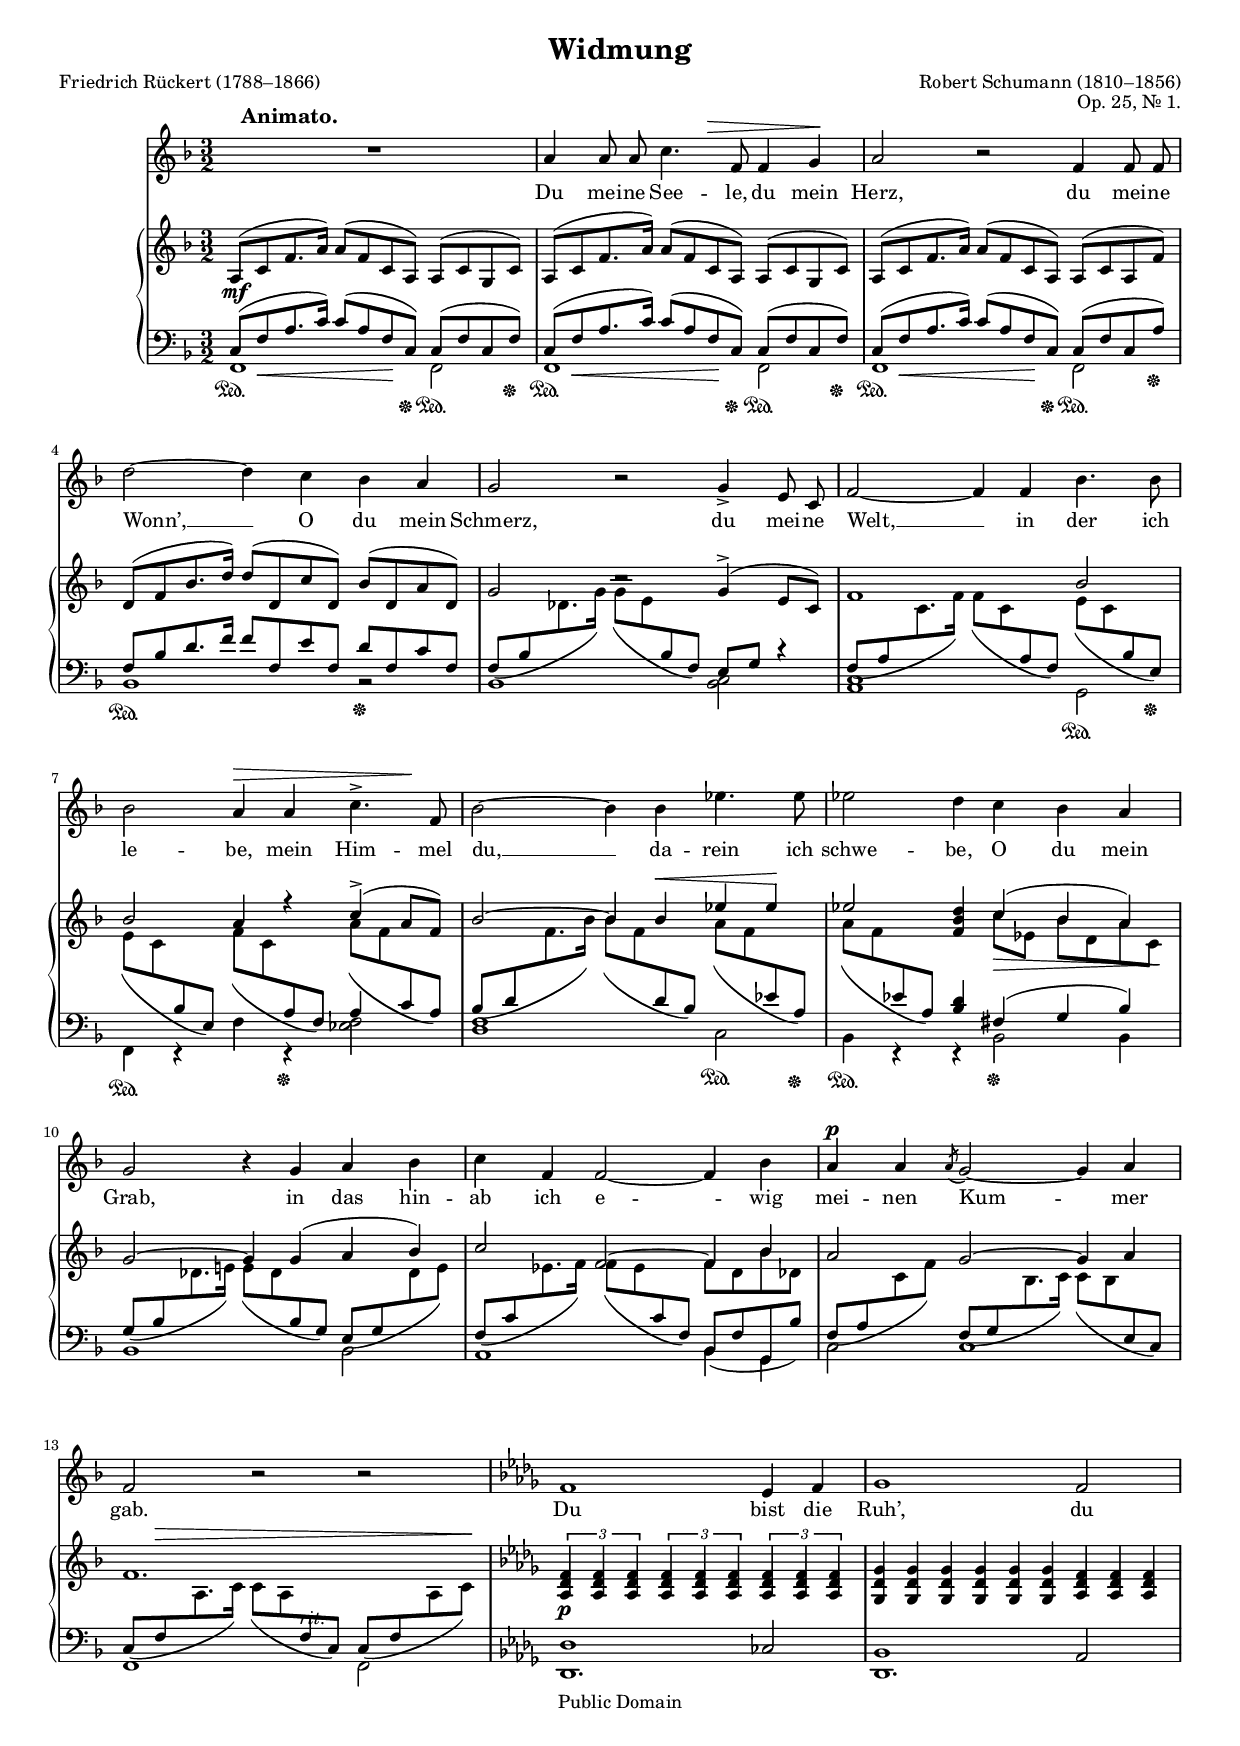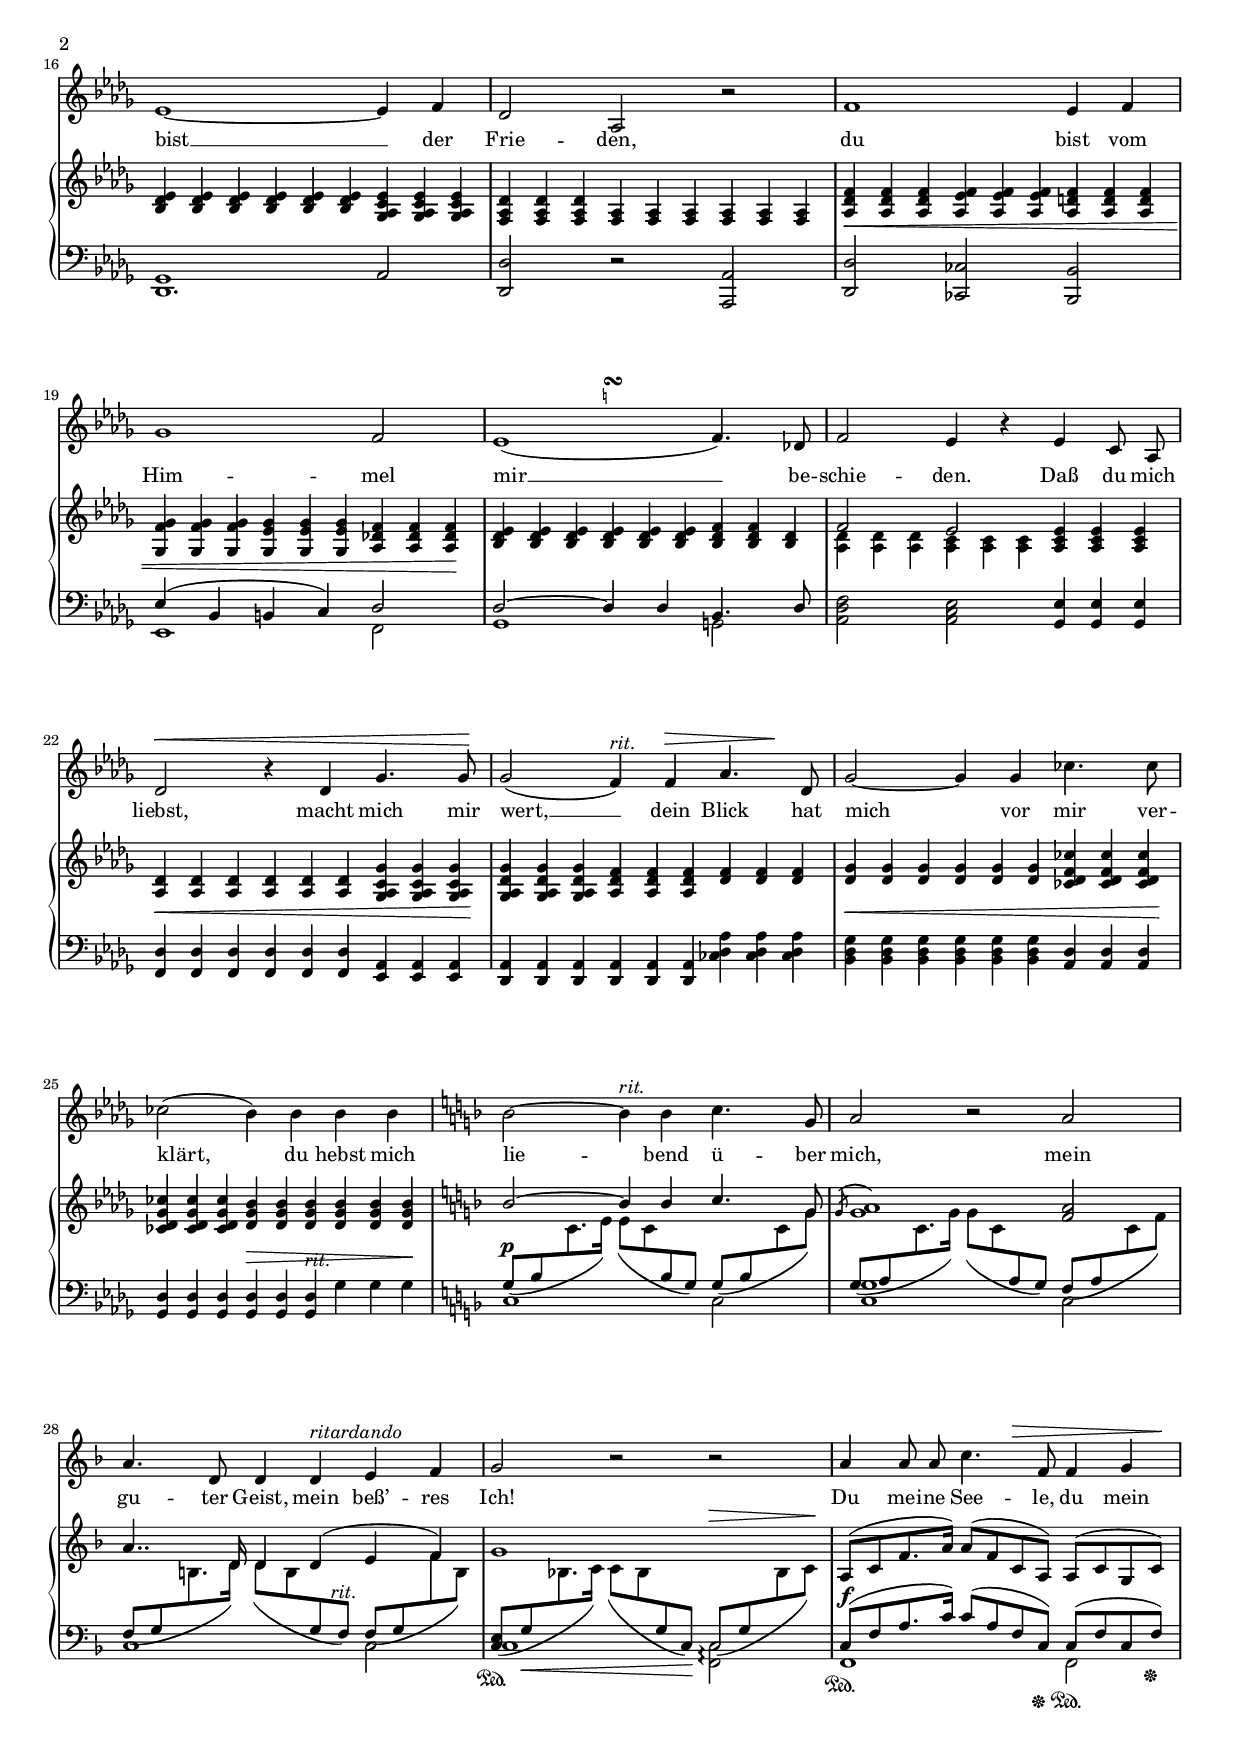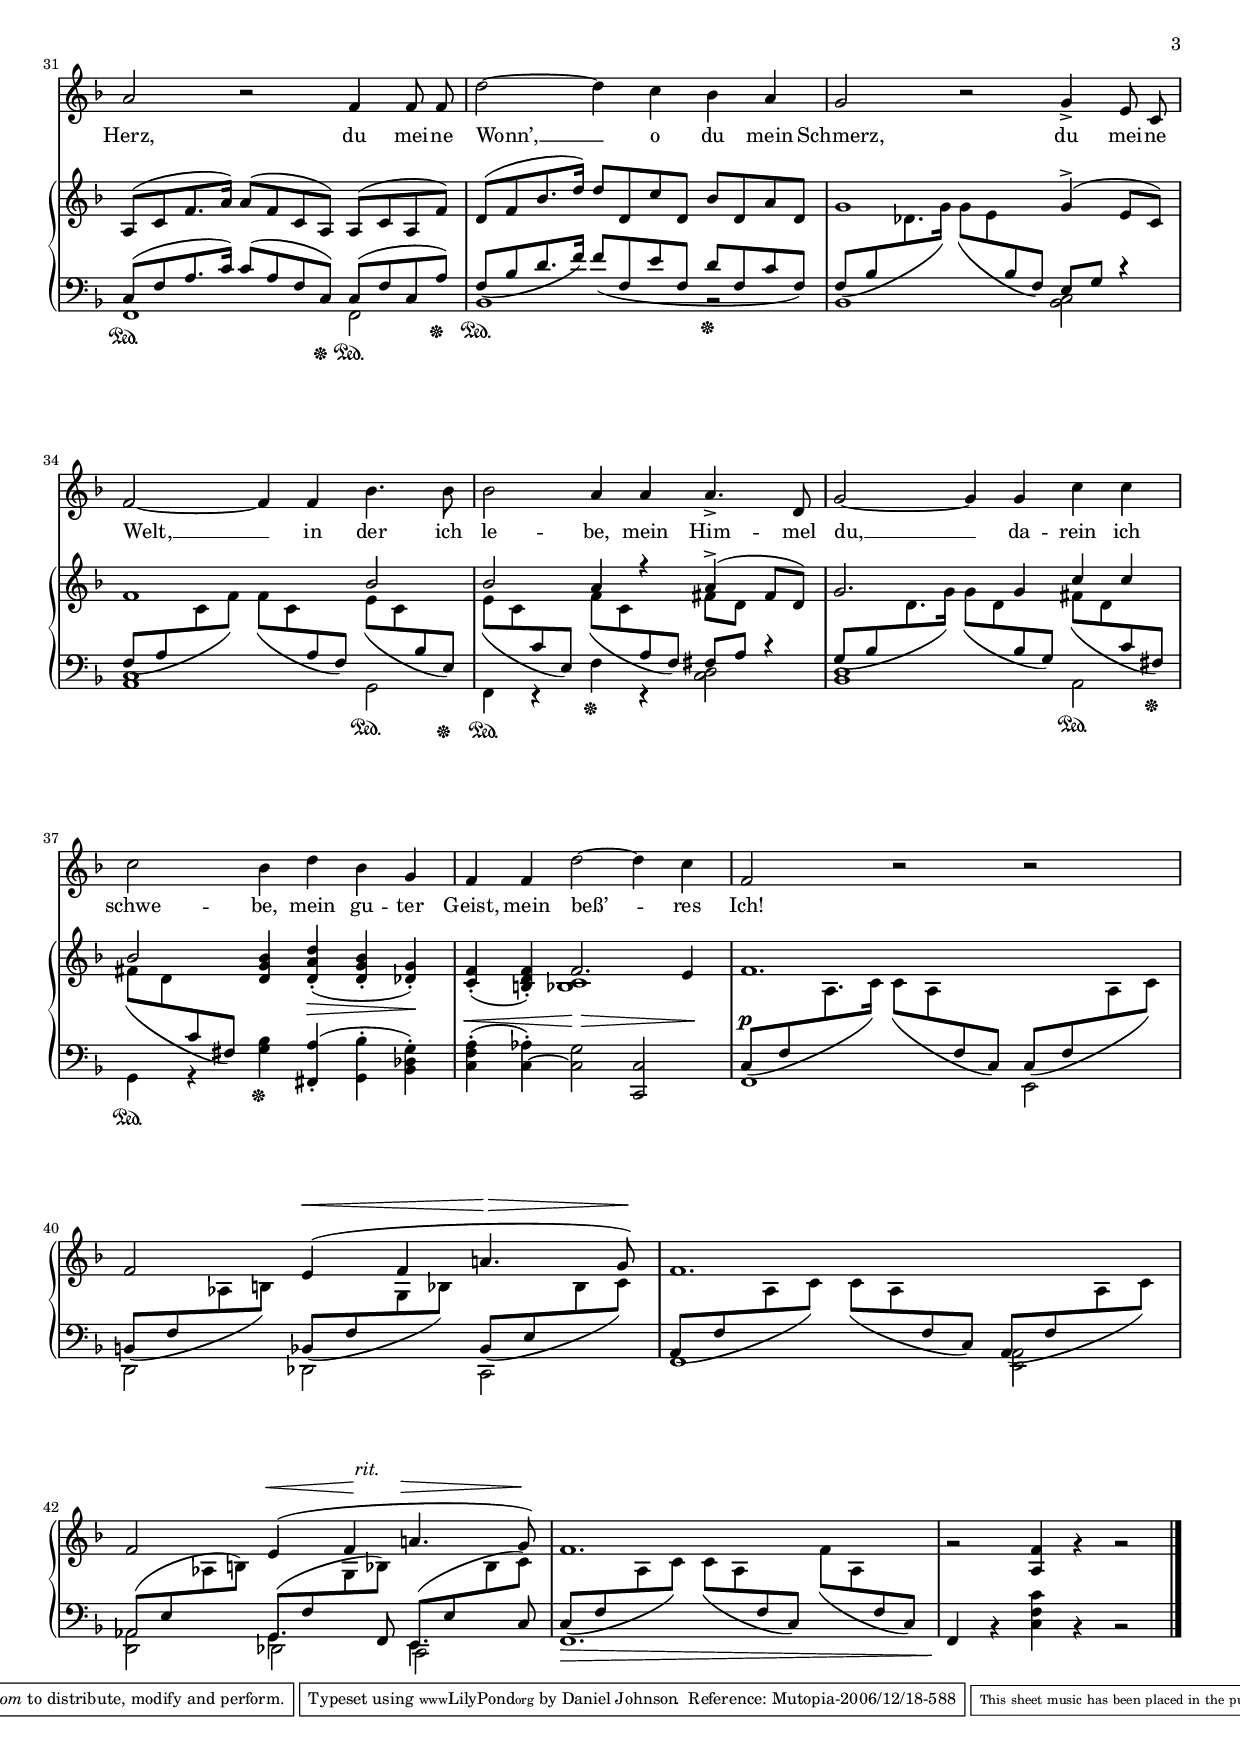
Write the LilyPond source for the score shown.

\version "2.19.65"

#(set-global-staff-size 16)

\header {
	title = "Widmung"
	composer = "Robert Schumann (1810–1856)"
	poet = "Friedrich Rückert (1788–1866)"
	opus = "Op. 25, № 1."
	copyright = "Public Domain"

	%mutopia-specific headers:
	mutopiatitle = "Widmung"
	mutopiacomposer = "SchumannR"
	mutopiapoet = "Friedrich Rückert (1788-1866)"
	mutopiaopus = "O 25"
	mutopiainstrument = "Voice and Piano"
	date = "1840"
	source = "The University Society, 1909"
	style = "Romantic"
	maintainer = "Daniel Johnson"
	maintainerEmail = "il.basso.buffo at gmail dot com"
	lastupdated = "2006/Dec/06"
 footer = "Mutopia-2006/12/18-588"
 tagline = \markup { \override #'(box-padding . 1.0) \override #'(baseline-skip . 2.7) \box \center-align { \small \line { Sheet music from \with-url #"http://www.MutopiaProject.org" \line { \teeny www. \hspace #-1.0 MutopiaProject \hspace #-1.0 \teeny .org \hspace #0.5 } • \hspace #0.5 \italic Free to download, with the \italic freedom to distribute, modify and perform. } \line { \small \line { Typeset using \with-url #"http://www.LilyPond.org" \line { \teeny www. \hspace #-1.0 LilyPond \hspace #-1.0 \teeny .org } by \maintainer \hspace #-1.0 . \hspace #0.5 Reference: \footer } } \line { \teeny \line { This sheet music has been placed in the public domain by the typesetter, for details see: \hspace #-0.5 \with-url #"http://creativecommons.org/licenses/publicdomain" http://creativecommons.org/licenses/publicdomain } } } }
}

\paper {
	top-margin = 0.25\in
	bottom-margin = 0.25\in
	between-system-padding = 0\in
	print-page-number = ##t
	head-separation = 0\in
	ragged-last-bottom = ##f
	system-count = 15
}

sopNotes = {
	\clef treble
	\time 3/2
	\key aes \major
	\autoBeamOff

	\once \override Score.RehearsalMark #'extra-offset = #'(6.0 . 1.0)
	\mark \markup { \large \bold "Animato." }

	R1. | c''4 c''8 c''8 ees''4. aes'8 aes'4 bes'4 | c''2 r2 aes'4 aes'8 aes'8 |
	f''2 ~ f''4 ees''4 des''4 c''4 | bes'2 r2 bes'4-> g'8 ees'8 | aes'2 ~ aes'4 aes'4 des''4. des''8 | des''2 c''4 c''4 ees''4.-> aes'8 |
	des''2 ~ des''4 des''4 ges''4. ges''8 | ges''2 f''4 ees''4 des''4 c''4 | bes'2 r4 bes'4 c''4 des''4 |
	ees''4 aes'4 aes'2 ~ aes'4 des''4 | c''4 c''4 \acciaccatura c''8 bes'2 ~ bes'4 c''4 | aes'2 r2 r2 |
	
	\transpose e fes {
	\key e \major
	
	gis'1 fis'4 gis'4 | a'1 gis'2 | fis'1 ~ fis'4 gis'4 |
	e'2 b2 r2 | gis'1 fis'4 gis'4 | a'1 gis'2 |
	fis'1( gis'4.) e'!8 | gis'2 fis'4 r4 fis'4 dis'8 b8 | e'2 r4 e'4 a'4. a'8 |
	a'2( gis'4) gis'4 b'4. e'8 | a'2 ~ a'4 a'4 d''4. d''8 | d''2( cis''4) cis''4 cis''4 cis''4
        }|
	\key aes \major
	
	des''2 ~ des''4 des''4 ees''4. bes'8 | c''2 r2 c''2 |
	c''4. f'8 f'4 f'4^\markup{\translate #(cons 0 0)\italic "ritardando"} g'4 aes'4 | bes'2 r2 r2 |
	c''4 c''8 c''8 ees''4. aes'8 aes'4 bes'4 | c''2 r2 aes'4 aes'8 aes'8 |
	f''2 ~ f''4 ees''4 des''4 c''4 | bes'2 r2 bes'4-> g'8 ees'8 |
	
	aes'2 ~ aes'4 aes'4 des''4. des''8 | des''2 c''4 c''4 c''4.-> f'8 |
	bes'2 ~ bes'4 bes'4 ees''4 ees''4 | ees''2 des''4 f''4 des''4 bes'4 | aes'4 aes'4 f''2 ~ f''4 ees''4 |
	aes'2 r2 r2 | R1.*5
}

sopDynamics = {
	s1.
	s2. s2^\> s4\! s1.*3
	s1. s2 s2.^\> s4\! s1.
	s1.*3
	s1.^\p s1.*2
	s1.*3
	s2 s2 s2 s1.
	s2\once \override TextScript #'script-priority = #-100 s2^\turn^\markup{\tiny \smaller \smaller \natural} s2
	s1. s1^\< s4. s8\! s2 s4^\markup{\italic "rit."} s4^\> s4 s4\!
	s1.*2
	s2 s1^\markup{\italic "rit."} s1.
	s8 s4. s1 s1.
	s2. s4^\> s4. s8\! s1.
}

text=\lyricmode {
	Du mei -- ne See -- le, du mein Herz,
	du mei -- ne Wonn’, __ O du mein Schmerz,
	du mei -- ne Welt, __ in der ich le -- be,
	mein Him -- mel du, __ da -- rein ich schwe -- be,
	O du mein Grab, in das hin -- ab
	ich e -- wig mei -- nen Kum -- mer gab.

	Du bist die Ruh’, du bist __ der Frie -- den,
	du bist vom Him -- mel mir __ be -- schie -- den.
	Daß du mich liebst, macht mich mir wert, __
	dein Blick hat mich vor mir ver -- klärt,
	du hebst mich lie -- bend ü -- ber mich,
	mein gu -- ter Geist, mein beß’ -- res Ich!	

	Du mei -- ne See -- le, du mein Herz,
	du mei -- ne Wonn’, __ o du mein Schmerz,
	du mei -- ne Welt, __ in der ich le -- be,
	mein Him -- mel du, __ da -- rein ich schwe -- be,
	mein gu -- ter Geist, mein beß’ -- res Ich!	
}

rhOne = {
	\clef treble
	\time 3/2
	\key aes \major
	\voiceOne
	%Page 1, Line 1
	c'8(_\mf ees'8 aes'8. c''16) c''8( aes'8 ees'8 c'8) c'8( ees'8 bes8 ees'8) |
	c'8( ees'8 aes'8. c''16) c''8( aes'8 ees'8 c'8) c'8( ees'8 bes8 ees'8) |
	c'8( ees'8 aes'8. c''16) c''8( aes'8 ees'8 c'8) c'8( ees'8 c'8 aes'8) |
	%Page 1, Line 2
	f'8( aes'8 des''8. f''16) f''8( f'8 ees''8 f'8) des''8( f'8 c''8 f'8) |
	bes'2 ees''2\rest bes'4^>( g'8 ees'8) |
	aes'1 des''2 |
	des''2 c''4 r4 ees''4^>( c''8 aes'8) |
	%Page 1, Line 3
	des''2 ~ des''4
	\once \override Hairpin #'extra-offset = #'(0.0 . -0.75)
	des''4^\< ges''4 ges''4\! |
	ges''2 <aes' des'' f''>4 ees''4( des''4 c''4) |
	bes'2 ~ bes'4 bes'4( c''4 des''4) |
	%Page 1, Line 4
	ees''2 aes'2 ~ aes'4 des''4 |
	c''2 bes'2 ~ bes'4 c''4 |
	aes'1. |
	\transpose e fes {
	\key e \major
	\oneVoice
	%Page 2, Line 1
	\times 2/3 { <b e' gis'>4_\p <b e' gis'>4 <b e' gis'>4 } \times 2/3 { <b e' gis'>4 <b e' gis'>4 <b e' gis'>4 } \times 2/3 { <b e' gis'>4 <b e' gis'>4 <b e' gis'>4 } |
	\override TupletNumber #'stencil = ##f \override TupletBracket #'stencil = ##f
	\times 2/3 { <a e' a'>4 <a e' a'>4 <a e' a'>4 } \times 2/3 { <a e' a'>4 <a e' a'>4 <a e' a'>4 } \times 2/3 { <b e' gis'>4 <b e' gis'>4 <b e' gis'>4 } |
	\times 2/3 { <cis' e' fis'>4 <cis' e' fis'>4 <cis' e' fis'>4 } \times 2/3 { <cis' e' fis'>4 <cis' e' fis'>4 <cis' e' fis'>4 } \times 2/3 { <a b dis' fis'>4 <a b dis' fis'>4 <a b dis' fis'>4 } |
	%Page 2, Line 2
	\times 2/3 { <gis b e'>4 <gis b e'>4 <gis b e'>4 } \times 2/3 { <gis b>4 <gis b>4 <gis b>4 } \times 2/3 { <gis b>4 <gis b>4 <gis b>4 } |
	\times 2/3 { <b e' gis'>4_\< <b e' gis'>4 <b e' gis'>4 } \times 2/3 { <b fis' gis'>4 <b fis' gis'>4 <b fis' gis'>4 } \times 2/3 { <b eis' gis'>4 <b eis' gis'>4 <b eis' gis'>4 } |
	\times 2/3 { <a gis' a'>4 <a gis' a'>4 <a gis' a'>4 } \times 2/3 { <a fis' a'>4 <a fis' a'>4 <a fis' a'>4 } \times 2/3 { <b e'! gis'>4 <b e' gis'>4 <b e' gis'>4\! } |
	%Page 2, Line 3
	\times 2/3 { <cis' e' fis'>4 <cis' e' fis'>4 <cis' e' fis'>4 } \times 2/3 { <cis' e' fis'>4 <cis' e' fis'>4 <cis' e' fis'>4 } \times 2/3 { <cis' e' gis'>4 <cis' e' gis'>4 <cis' e'>4 } |
	\voiceOne gis'2 fis'2 \oneVoice \times 2/3 { <b dis' fis'>4 <b dis' fis'>4 <b dis' fis'>4 } |
	\times 2/3 { <b e'>4_\< <b e'>4 <b e'>4 } \times 2/3 { <b e'>4 <b e'>4 <b e'>4 } \times 2/3 { <a b dis' a'>4 <a b dis' a'>4 <a b dis' a'>4\! } |
	%Page 2, Line 4
	\times 2/3 { <a b e' a'>4 <a b e' a'>4 <a b e' a'>4 } \times 2/3 { <b e' gis'>4 <b e' gis'>4 <b e' gis'>4 } \times 2/3 { <e' gis'>4 <e' gis'>4 <e' gis'>4 } |
	\once \override Hairpin #'extra-offset = #'(0.0 . -1.5)
	\times 2/3 { <e' a'>4_\< <e' a'>4 <e' a'>4 } \times 2/3 { <e' a'>4 <e' a'>4 <e' a'>4 } \times 2/3 { <d' e' gis' d''>4 <d' e' gis' d''>4 <d' e' gis' d''>4\! } |
	\times 2/3 { <d' e' a' d''>4 <d' e' a' d''>4 <d' e' a' d''>4 } \times 2/3 {
	\once \override Hairpin #'extra-offset = #'(0.0 . -2.0)
	<e' a' cis''>4_\> <e' a' cis''>4 <e' a' cis''>4 } \times 2/3 { <e' a' cis''>4 <e' a' cis''>4 <e' a' cis''>4\! }
	} |
	\key aes \major
	\voiceOne
	%Page 3, Line 1
	des''2 ~ des''4 des''4 ees''4. bes'8 | \acciaccatura bes'8 <bes' c''>1 <aes' c''>2 |
	%Page 3, Line 2
	c''4.. f'16 f'4 f'4( g'4 aes'4) | bes'1 s4.^\> s8\! |
	%Page 3, Line 3
	c'8(_\f ees'8 aes'8. c''16) c''8( aes'8 ees'8 c'8) c'8( ees'8 bes8 ees'8) |
	c'8( ees'8 aes'8. c''16) c''8( aes'8 ees'8 c'8) c'8( ees'8 c'8 aes'8) |
	%Page 3, Line 4
	f'8( aes'8 des''8. f''16) f''8 f'8 ees''8 f'8 des''8 f'8 c''8 f'8 | bes'1 bes'4^>( g'8 ees'8-) |
	%Page 4, Line 1
	aes'1 des''2 | des''2 c''4 r4 c''4^>( a'8 f'8) |
	%Page 4, Line 2
	bes'2. bes'4 ees''4 ees''4 | des''2 \oneVoice <f' bes' des''>4 <f' c'' f''>4-.(_\> <f' bes' des''>4-. <fes' bes'>4-.)\! |
	\once \override Hairpin #'extra-offset = #'(-0.25 . -1.0)
	<ees' aes'>4-.(_\< <d' f' aes'>4-.)
	\once \override Hairpin #'extra-offset = #'(0.25 . -1.0)
	\voiceOne aes'2.\!_\> g'4\! |
	%Page 4, Line 3
	aes'1. | aes'2
	\once \override Hairpin #'extra-offset = #'(0.0 . 1.0)
	g'4(^\< aes'4
	\once \override Hairpin #'extra-offset = #'(0.0 . 1.0)
	c''!4.\!^\> bes'8\!) | aes'1. |
	%Page 4, Line 4
	aes'2
	\once \override Hairpin #'extra-offset = #'(-0.25 . 1.0)
	g'4(^\<
	\once \override TextScript #'extra-offset = #'(1.25 . 1.25)
	aes'4\!^\markup{\italic "rit."}
	\once \override Hairpin #'extra-offset = #'(-1.0 . 0.75)
	c''!4.^\> bes'8\!) | aes'1. | bes'2\rest <c' aes'>4 bes'4\rest bes'2\rest \bar "|."
}

rhTwo = {
	\clef treble
	\time 3/2
	\key aes \major
	\voiceTwo
	s1.*3
	s1.*3 | s1 \slurDown c''8( aes'8 \change Staff=lh \stemUp ees'8 c'8) \change Staff=rh \voiceTwo
	%Page 1, Line 3
	s1. | s2 s4 \once \override Hairpin #'extra-offset = #'(0.0 . 1.0) ees''8_\> ges'8 des''8 f'8 c''8 ees'8\! | s1.
	s1 aes'8 f'8 des''8 fes'8 s1. s8 s8^\> s1 s8 s8\!
	\transpose e fes {
	\key e \major
	s1.*3
	s1.*3
	%Page 2, Line 3
	\override TupletNumber #'stencil = ##f \override TupletBracket #'stencil = ##f
	s1. | \times 2/3 { <b e'>4 <b e'>4 <b e'>4 } \times 2/3 { <b dis'>4 <b dis'>4 <b dis'>4 } s2 | s1.
	s1.*3
	}
	\key aes \major
	s1.*2
	s1.*2
	s1.*2
	s1.*2
	%Page 4, Line 1
	s1. | s1 a'8 f'8 s4 |
	%Page 4, Line 2
	s1. | s1. | s2 <des' ees'>1 |
	%Page 4, Line 3
	s1.*3
	\oneVoice \slurUp
	\stemUp \change Staff=lh ces8( g8 \stemDown \change Staff=rh ces'8 d'8)
	\stemUp \change Staff=lh bes,8( aes8 \stemDown \change Staff=rh bes8 des'8)
	\stemUp \change Staff=lh g,8( g8 \stemDown \change Staff=rh des'8 ees'8) |
}

lhOne = {
	\clef bass
	\time 3/2
	\key aes \major
	\voiceOne
	%Page 1, Line 1
	ees8( aes8 c'8. ees'16) ees'8( c'8 aes8 ees8) ees8( aes8 ees8 aes8) |
	ees8( aes8 c'8. ees'16) ees'8( c'8 aes8 ees8) ees8( aes8 ees8 aes8) |
	ees8( aes8 c'8. ees'16) ees'8( c'8 aes8 ees8) ees8( aes8 ees8 c'8) |
	%Page 1, Line 2
	\slurDown
	aes8 des'8 f'8. aes'16 aes'8 aes8 g'8 aes8 f'8 aes8 ees'8 aes8 \change Staff=lh \stemUp |
	aes8( des'8 \change Staff=rh \stemDown fes'8. bes'16) bes'8( g'8 \change Staff=lh \stemUp des'8 aes8) g8 bes8 r4 |
	aes8( c'8 \change Staff=rh \stemDown ees'8. aes'16) aes'8( ees'8 \change Staff=lh \stemUp c'8 aes8) \change Staff=rh \stemDown g'8( ees'8 \change Staff=lh \stemUp des'8 g8) |
	\change Staff=rh \stemDown g'8( ees'8 \change Staff=lh \stemUp des'8 g8) \change Staff=rh \stemDown aes'8( ees'8 \change Staff=lh \stemUp c'8 aes8) c'4 s4 |
	%Page 1, Line 3
	des'8( f'8 \change Staff=rh \stemDown aes'8. des''16) des''8( aes'8 \change Staff=lh \stemUp f'8 des'8) \change Staff=rh \stemDown c''8( aes'8 \change Staff=lh \stemUp ges'8 c'8) |
	\change Staff=rh \stemDown c''8( aes'8 \change Staff=lh \stemUp ges'8 c'8) \voiceOne <des' f'>4 a4( bes4 des'4) |
	\slurDown bes8( des'8 \change Staff=rh \stemDown fes'8. g'!16) g'8( fes'8 \change Staff=lh \stemUp des'8 bes8) g8( bes8 \change Staff=rh \stemDown fes'8 g'8) |
	%Page 1, Line 4
	\change Staff=lh \stemUp aes8( ees'8 \change Staff=rh \stemDown ges'8. aes'16) aes'8( ges'8 \change Staff=lh \stemUp ees'8 aes8) des8( aes8 bes,8 des'8) |
	aes8( c'8 \change Staff=rh \stemDown ees'8 aes'8) \change Staff=lh \stemUp aes8( bes8 \change Staff=rh \stemDown des'8. ees'16) ees'8( des'8 \change Staff=lh \stemUp g8 ees8) |
	ees8( aes8 \change Staff=rh \stemDown c'8. ees'16) ees'8( c'8 \change Staff=lh \stemUp aes8^\markup{\italic "rit."} ees8) ees8( aes8  \change Staff=rh \stemDown c'8 ees'8) |
	\change Staff=lh
	\voiceOne
	\transpose e fes {
	\key e \major
	%Page 2, Line 1
	e1 d2 | cis1 b,2 | a,1 b,2 |
	%Page 2, Line 2
	\oneVoice <e, e>2 r2 <b,, b,>2 | <e, e>2 <d, d>2 <cis, cis>2 | \voiceOne fis4( cis4 cisis4 dis4) e2 |
	%Page 2, Line 3
	\override TupletNumber #'stencil = ##f \override TupletBracket #'stencil = ##f
	e2 ~ e4 e4 cis4. e8 | s1 \oneVoice \times 2/3 { <a, fis>4 <a, fis>4 <a, fis>4 } | \times 2/3 { <gis, e>4 <gis, e>4 <gis, e>4 } \times 2/3 { <gis, e>4 <gis, e>4 <gis, e>4 } \times 2/3 { <fis, b,>4 <fis, b,>4 <fis, b,>4 } |
	%Page 2, Line 4
	\times 2/3 { <e, b,>4 <e, b,>4 <e, b,>4 } \times 2/3 { <e, b,>4 <e, b,>4 <e, b,>4 } s2 |
	s1 \times 2/3 { <b, e>4 <b, e>4 <b, e>4 } |
	\times 2/3 { <a, e>4 <a, e>4 <a, e>4 } \times 2/3 { <a, e>4 <a, e>4 <a, e>4^\markup{\italic "rit."} } s2 |
	}
	\key aes \major
	\slurDown
	%Page 3, Line 1
	\stemUp bes8(^\p des'8 \change Staff=rh \stemDown ees'8. g'16) g'8( ees'8 \change Staff=lh \stemUp des'8 bes8) bes8([ des'8 \change Staff=rh \stemDown ees'8 bes'8]) \change Staff=lh \stemUp |
	bes8( c'8 \change Staff=rh \stemDown ees'8. bes'16) bes'8( ees'8 \change Staff=lh \stemUp c'8 bes8) aes8( c'8 \change Staff=rh \stemDown ees'8 aes'8) \change Staff=lh \stemUp |
	%Page 3, Line 2
	aes8( bes8 \change Staff=rh \stemDown d'8. f'16) f'8( d'8 \change Staff=lh \stemUp bes8 aes8^\markup{\translate #(cons -.8 2.7)\italic "rit."}) aes8( bes8 \change Staff=rh \stemDown aes'8 d'8) \change Staff=lh \stemUp |
	<ees g>8( bes8 \change Staff=rh \stemDown des'!8. ees'16) ees'8( des'8 \change Staff=lh \stemUp bes8 ees8) ees8( bes8 \change Staff=rh \stemDown des'8 ees'8) \change Staff=lh \stemUp |
	%Page 3, Line 3
	\voiceOne
	ees8( aes8 c'8. ees'16) ees'8( c'8 aes8 ees8) ees8( aes8 ees8 aes8) |
	ees8( aes8 c'8. ees'16) ees'8( c'8 aes8 ees8) ees8( aes8 ees8 c'8) |
	%Page 3, Line 4
	\slurDown
	aes8( des'8 f'8. aes'16) aes'8( aes8 g'8 aes8 f'8 aes8 ees'8 aes8) | \change Staff=lh \stemUp
	aes8( des'8 \change Staff=rh \stemDown fes'8. bes'16) bes'8( g'8 \change Staff=lh \stemUp des'8 aes8) g8 bes8 r4 |
	%Page 4, Line 1
	aes8( c'8 \change Staff=rh \stemDown ees'8 aes'8) aes'8( ees'8 \change Staff=lh \stemUp c'8 aes8) \change Staff=rh \stemDown g'8( ees'8 \change Staff=lh \stemUp des'8 g8) |
	\change Staff=rh \stemDown g'8( ees'8 \change Staff=lh \stemUp ees'8 g8) \change Staff=rh \stemDown aes'8( ees'8 \change Staff=lh \stemUp c'8 aes8) a8 c'8 r4 |
	%Page 4, Line 2
	bes8( des'8 \change Staff=rh \stemDown f'8. bes'16) bes'8( f'8 \change Staff=lh \stemUp des'8 bes8) \change Staff=rh \stemDown a'8( f'8 \change Staff=lh \stemUp ees'8 a8) |
	\change Staff=rh \stemDown a'8( f'8 \change Staff=lh \stemUp ees'8 a8) s1 |
	s1 <ees, ees>2 |
	%Page 4, Line 3
	ees8(^\p aes8\change Staff=rh \stemDown c'8. ees'16) ees'8( c'8 \change Staff=lh \stemUp aes8 ees8) ees8( aes8 \change Staff=rh \stemDown c'8 ees'8) \change Staff=lh \stemUp |
	d8( aes8\change Staff=rh \stemDown ces'8 d'8)\change Staff=lh \stemUp des8( aes8\change Staff=rh \stemDown bes8 des'8)\change Staff=lh \stemUp des8( g8\change Staff=rh \stemDown des'8 ees'8)\change Staff=lh \stemUp |
	c8( aes8\change Staff=rh \stemDown c'8 ees'8) ees'8( c'8\change Staff=lh \stemUp aes8 ees8) c8( aes8\change Staff=rh \stemDown c'8 ees'8)\change Staff=lh \voiceTwo |
	%Page 4, Line 4
	s2 \override Staff.NoteCollision #'merge-differently-dotted = ##t \voiceOne \stemDown bes,4. \stemUp aes,8 \stemDown g,4. \stemUp ees8 |
	\slurDown \stemUp
	ees8( aes8\change Staff=rh \stemDown c'8 ees'8) ees'8( c'8\change Staff=lh \stemUp aes8 ees8)\change Staff=rh \stemDown aes'8( c'8\change Staff=lh \stemUp aes8 ees8) |
}


lhTwo = {
	\voiceTwo
	%Page 1, Line 1
	aes,1 aes,2 | aes,1 aes,2 | aes,1 aes,2 |
	%Page 1, Line 2
	des1 des2\rest | des1 <des ees>2 | <c ees>1 bes,2 | aes,4 g,4\rest aes4 g,4\rest <ges aes>2 |
	%Page 1, Line 3
	<f aes>1 ees2 | des4 g,4\rest g,4\rest des2 des4 | des1 des2 |
	%Page 1, Line 4
	c1 des4 bes,4 | ees2 ees1 | aes,1 aes,2 |
	
	\transpose e fes {
	%Page 2, Line 1
	e,1. | e,1. | e,1. |
	%Page 2, Line 2
	s1.*2 | fis,1 gis,2 |
	%Page 2, Line 3
	a,1 ais,2 | <b, e gis>2 <b, dis fis>2 s2 | s1.
	%Page 2, Line 4
	\override TupletNumber #'stencil = ##f \override TupletBracket #'stencil = ##f
	s1 \times 2/3 { <d e b>4 <d e b>4 <d e b>4 } |
	\times 2/3 { <cis e a>4 <cis e a>4 <cis e a>4 } \times 2/3 { <cis e a>4 <cis e a>4 <cis e a>4 } s2 |
	s1 \times 2/3 { a4 a4 a4 }
	} |
	
	%Page 3, Line 1
	ees1 ees2 | <ees bes>1 ees2 |
	%Page 3, Line 2
	ees1 ees2 | ees1 \once \override Staff.NoteCollision #'merge-differently-headed = ##t <ees aes,>2\arpeggio |
	%Page 3, Line 3
	aes,1 aes,2 | aes,1 aes,2 |
	%Page 3, Line 4
	des1 des2\rest | des1 <des ees>2 |
	
	%Page 4, Line 1
	<c ees>1 bes,2 | aes,4 ges,4\rest aes4 ges,4\rest <ees f>2 |
	%Page 4, Line 2
	<des f>1 c2 | bes,4 r4 <bes des'>4 \oneVoice <a, c'>4-.( <bes, des'>4-. <des fes bes>4-.) | <ees aes c'>4-.( <ees ces'>4-.) ~ <ees bes>2 s2 |
	%Page 4, Line 3
	\voiceTwo
	aes,1 g,2 | f,2 fes,2 ees,2 | aes,1 <g, c>2 |
	\once\override Staff.NoteCollision #'merge-differently-headed = ##t
	<f, ces>2
	\voiceFour
	\once \override NoteColumn #'force-hshift = #0.3
	fes,2
	\once \override NoteColumn #'force-hshift = #0.5
	ees,2 | \voiceTwo aes,1. | \stemUp aes,4 des4\rest \stemDown <ees aes ees'>4 des4\rest des2\rest |
}
pianoDynamics = {
	%Page 1 Line 1
	s8_\sustainOn s8_\< s4 s4 s8\! s8_\sustainOff s4.\sustainOn s8_\sustainOff
	s8_\sustainOn s8_\< s4 s4 s8\! s8_\sustainOff s4._\sustainOn s8_\sustainOff
	s8_\sustainOn s8_\< s4 s4 s8\! s8_\sustainOff s4._\sustainOn s8_\sustainOff
	%Page 1 Line 2
	s1_\sustainOn s2_\sustainOff
	s1.
	s1 s4._\sustainOn s8_\sustainOff
	s2._\sustainOn s2._\sustainOff
	%Page 1 Line 3
	s1 s4._\sustainOn s8_\sustainOff
	s2._\sustainOn s2._\sustainOff
	s1.
	%Page 1 Line 4
	s1.*3
	%Page 2
	s1.*12
	%Page 3 Line 1
	s1.*2
	%Page 3 Line 2
	s1.
	s8_\sustainOn s4._\< s4. s8\! s2
	%Page 3 Line 3
	s8_\sustainOn s8 s4 s4 s8 s8_\sustainOff s4._\sustainOn s8_\sustainOff
	s8_\sustainOn s8 s4 s4 s8 s8_\sustainOff s4._\sustainOn s8_\sustainOff
	%Page 3 Line 4
	s1_\sustainOn s2_\sustainOff
	s1.
	%Page 4 Line 1
	s1 s4._\sustainOn s8_\sustainOff
	s2_\sustainOn s1_\sustainOff
	%Page 4 Line 2
	s1 s4._\sustainOn s8_\sustainOff
	s2_\sustainOn s1_\sustainOff
	s1.
	%Page 4 Line 3
	s1.*3
	%Page 4 Line 4
	s1.
	s1._\>
	s1.\!
}

target = a,

%#(set-default-paper-size "a4")

\score {
	<<
		\context Staff = melStaff {
			<<
				\context Voice = mel {\transpose c \target \sopNotes }
				\context Voice = sopdyn { \sopDynamics }
			>>
		}
		\new Lyrics = "one" \lyricsto mel \text

		\context PianoStaff <<
			\context Staff = rh {
				<<
					\context Voice = rhA {\transpose c \target \rhOne }
					\context Voice = rhB {\transpose c \target \rhTwo }
				>>
			}
			\context Staff = lh
			{
				<<
					\context Voice = lhA {\transpose c \target \lhOne }
					\context Voice = lhB {\transpose c \target \lhTwo }
					\context Voice = pianodyn { \pianoDynamics }
				>>
			}
		>>
	>>
	\layout {
		\context { \RemoveEmptyStaffContext }
	}
	
  \midi {
    \context {
      \Score
      tempoWholesPerMinute = #(ly:make-moment 60 2)
      }
    }


}
